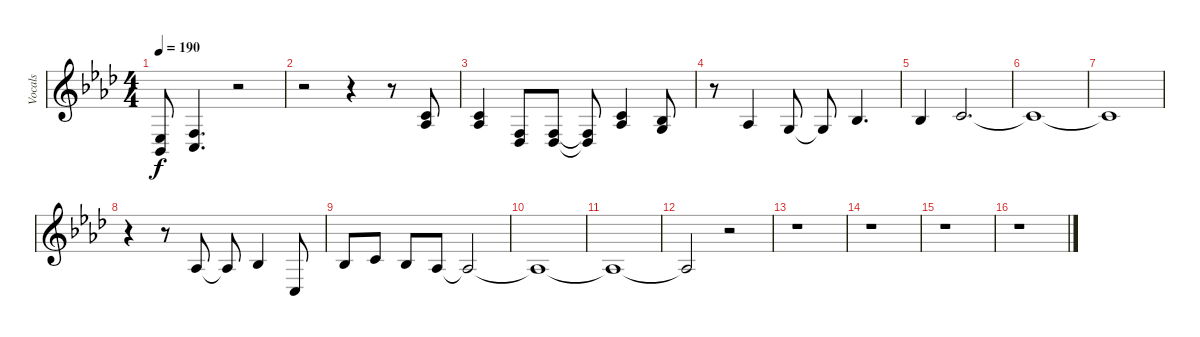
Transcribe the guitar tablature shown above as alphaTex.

\track ("Vocals" "Vocals") {instrument flute}
\staff {score}
\tuning (E4 B3 G3 D3 A2 D2) {hide}
\ts (4 4)
\tempo 190
\clef g2
\ks ab
(1.4 1.5).8{dy f} (3.4 3.5).4{d} r.2 |
r.2 r.4 r.8 (1.2 1.3).8 |
(1.2 1.3).4 (3.4 4.5).8 (3.4 4.5).8 (3.4{t} 4.5{t}).8 (1.2 1.3).4 (3.3 5.4).8 |
r.8 1.3.4 0.3.8 0.3{t}.8 3.3.4{d} |
3.3.4 1.2.2{d} |
1.2{t}.1 |
1.2{t}.1 |
r.4 r.8 1.3.8 1.3{t}.8 3.3.4 3.5.8 |
3.3.8 1.2.8 3.3.8 1.3.8 1.3{t}.2 |
1.3{t}.1 |
1.3{t}.1 |
1.3{t}.2 r.2 |
r.1 |
r.1 |
r.1 |
r.1
